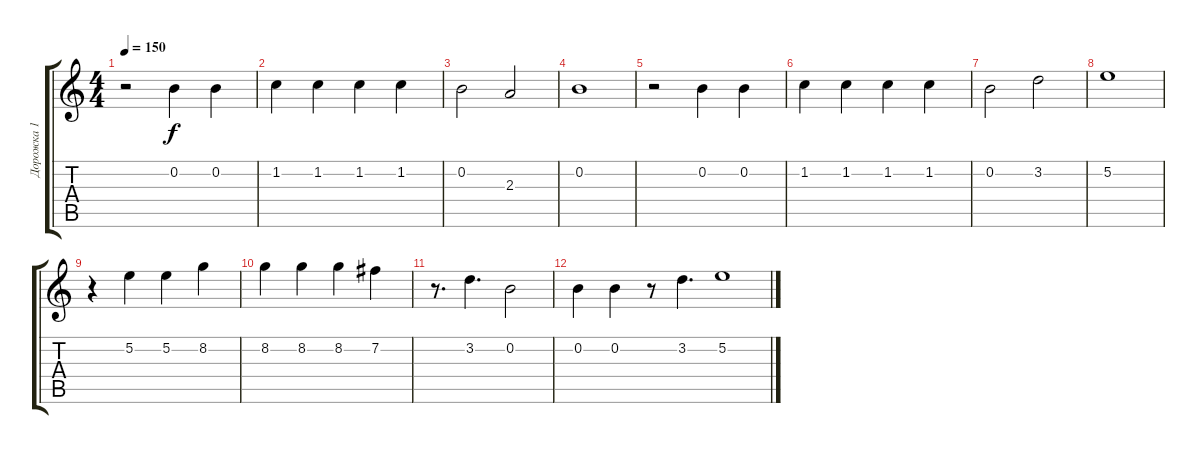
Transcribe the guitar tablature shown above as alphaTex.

\track ("Дорожка 1" "Дорожка 1") {instrument overdrivenguitar}
\staff {score tabs}
\tuning (E4 B3 G3 D3 A2 E2) {hide}
\ts (4 4)
\tempo 150
\clef g2
\ks c
r.2{dy f} 0.2.4 0.2.4 |
1.2.4 1.2.4 1.2.4 1.2.4 |
0.2.2 2.3.2 |
0.2.1 |
r.2 0.2.4 0.2.4 |
1.2.4 1.2.4 1.2.4 1.2.4 |
0.2.2 3.2.2 |
5.2.1 |
r.4 5.2.4 5.2.4 8.2.4 |
8.2.4 8.2.4 8.2.4 7.2.4 |
r.8{d} 3.2.4{d} 0.2.2 |
0.2.4 0.2.4 r.8 3.2.4{d} 5.2.1
